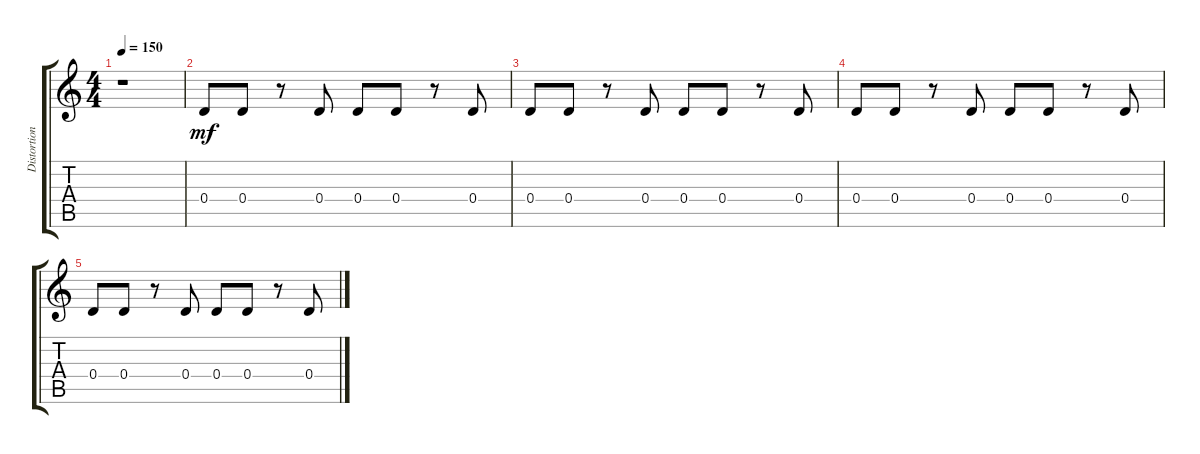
\track ("Distortion Guitar" "Distortion") {instrument distortionguitar}
\staff {score tabs}
\tuning (E4 B3 G3 D3 A2 E2) {hide}
\ts (4 4)
\tempo 150
\clef g2
\ks c
r.1{dy mf} |
0.4.8 0.4.8 r.8 0.4.8 0.4.8 0.4.8 r.8 0.4.8 |
0.4.8 0.4.8 r.8 0.4.8 0.4.8 0.4.8 r.8 0.4.8 |
0.4.8 0.4.8 r.8 0.4.8 0.4.8 0.4.8 r.8 0.4.8 |
0.4.8 0.4.8 r.8 0.4.8 0.4.8 0.4.8 r.8 0.4.8
